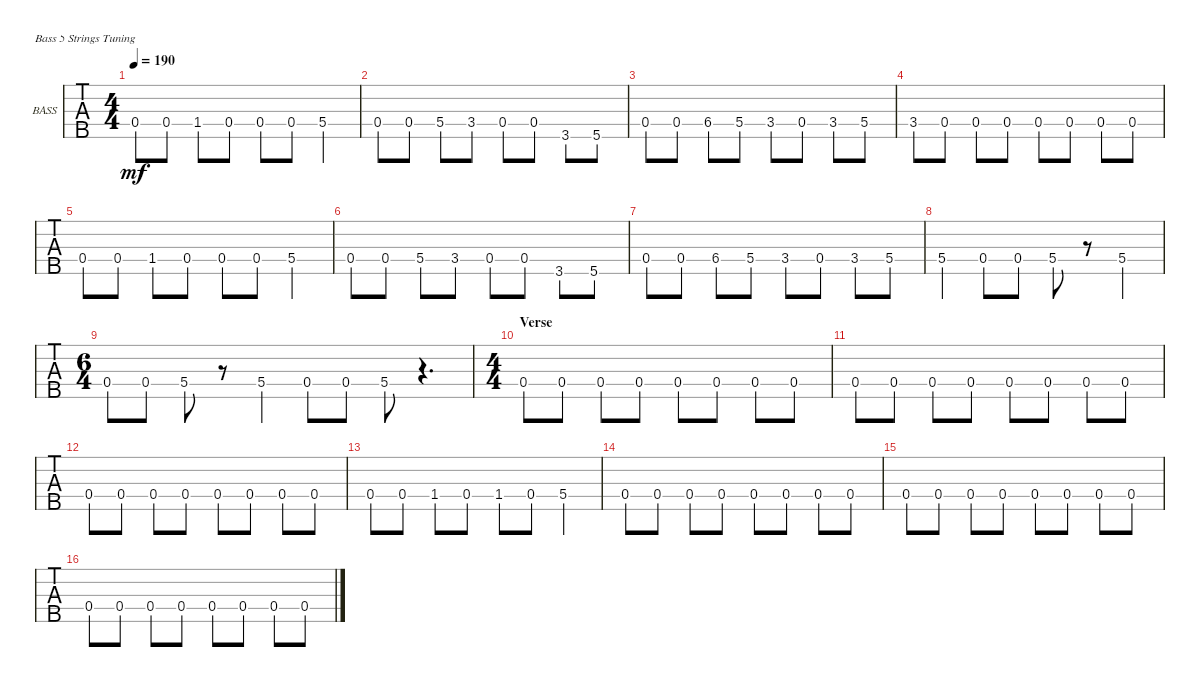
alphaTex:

\defaultSystemsLayout 4
\bracketExtendMode groupsimilarinstruments
\firstSystemTrackNameOrientation horizontal
\otherSystemsTrackNameOrientation horizontal
\track ("Bass" "BASS") {instrument electricbassfinger}
\staff {tabs}
\tuning (G2 D2 A1 E1 B0)
\ts (4 4)
\tempo 190
\clef f4
\ks c
0.4.8{dy mf} 0.4.8 1.4.8 0.4.8 0.4.8 0.4.8 5.4.4 |
0.4.8 0.4.8 5.4.8 3.4.8 0.4.8 0.4.8 3.5.8 5.5.8 |
0.4.8 0.4.8 6.4.8 5.4.8 3.4.8 0.4.8 3.4.8 5.4.8 |
3.4.8 0.4.8 0.4.8 0.4.8 0.4.8 0.4.8 0.4.8 0.4.8 |
0.4.8 0.4.8 1.4.8 0.4.8 0.4.8 0.4.8 5.4.4 |
0.4.8 0.4.8 5.4.8 3.4.8 0.4.8 0.4.8 3.5.8 5.5.8 |
0.4.8 0.4.8 6.4.8 5.4.8 3.4.8 0.4.8 3.4.8 5.4.8 |
5.4.4 0.4.8 0.4.8 5.4.8 r.8 5.4.4 |
\ts (6 4)
0.4.8 0.4.8 5.4.8 r.8 5.4.4 0.4.8 0.4.8 5.4.8 r.4{d} |
\ts (4 4)
\section ("" "Verse")
0.4.8 0.4.8 0.4.8 0.4.8 0.4.8 0.4.8 0.4.8 0.4.8 |
0.4.8 0.4.8 0.4.8 0.4.8 0.4.8 0.4.8 0.4.8 0.4.8 |
0.4.8 0.4.8 0.4.8 0.4.8 0.4.8 0.4.8 0.4.8 0.4.8 |
0.4.8 0.4.8 1.4.8 0.4.8 1.4.8 0.4.8 5.4.4 |
0.4.8 0.4.8 0.4.8 0.4.8 0.4.8 0.4.8 0.4.8 0.4.8 |
0.4.8 0.4.8 0.4.8 0.4.8 0.4.8 0.4.8 0.4.8 0.4.8 |
0.4.8 0.4.8 0.4.8 0.4.8 0.4.8 0.4.8 0.4.8 0.4.8
